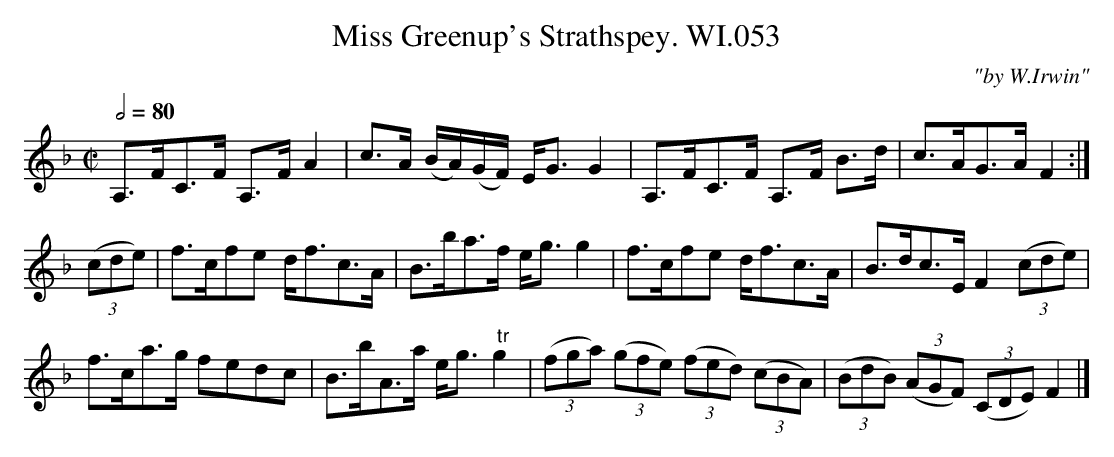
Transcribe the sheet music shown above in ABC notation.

X:1
T:Miss Greenup's Strathspey. WI.053
M:C|
L:1/8
Q:1/2=80
C:"by W.Irwin"
K:F
A,>FC>F A,>F A2|c>A (B/A/)(G/F/) E<G G2|\
A,>FC>F A,>F B>d|c>AG>A F2:|
((3cde)|f>cfe d<fc>A|B>ba>f e<g g2|\
f>cfe d<fc>A|B>dc>E F2 ((3cde)|
f>ca>g fedc|B>bA>a e<g " tr" g2|\
((3fga) ((3gfe) ((3fed) ((3cBA)|((3BdB) ((3AGF) ((3CDE) F2|]
